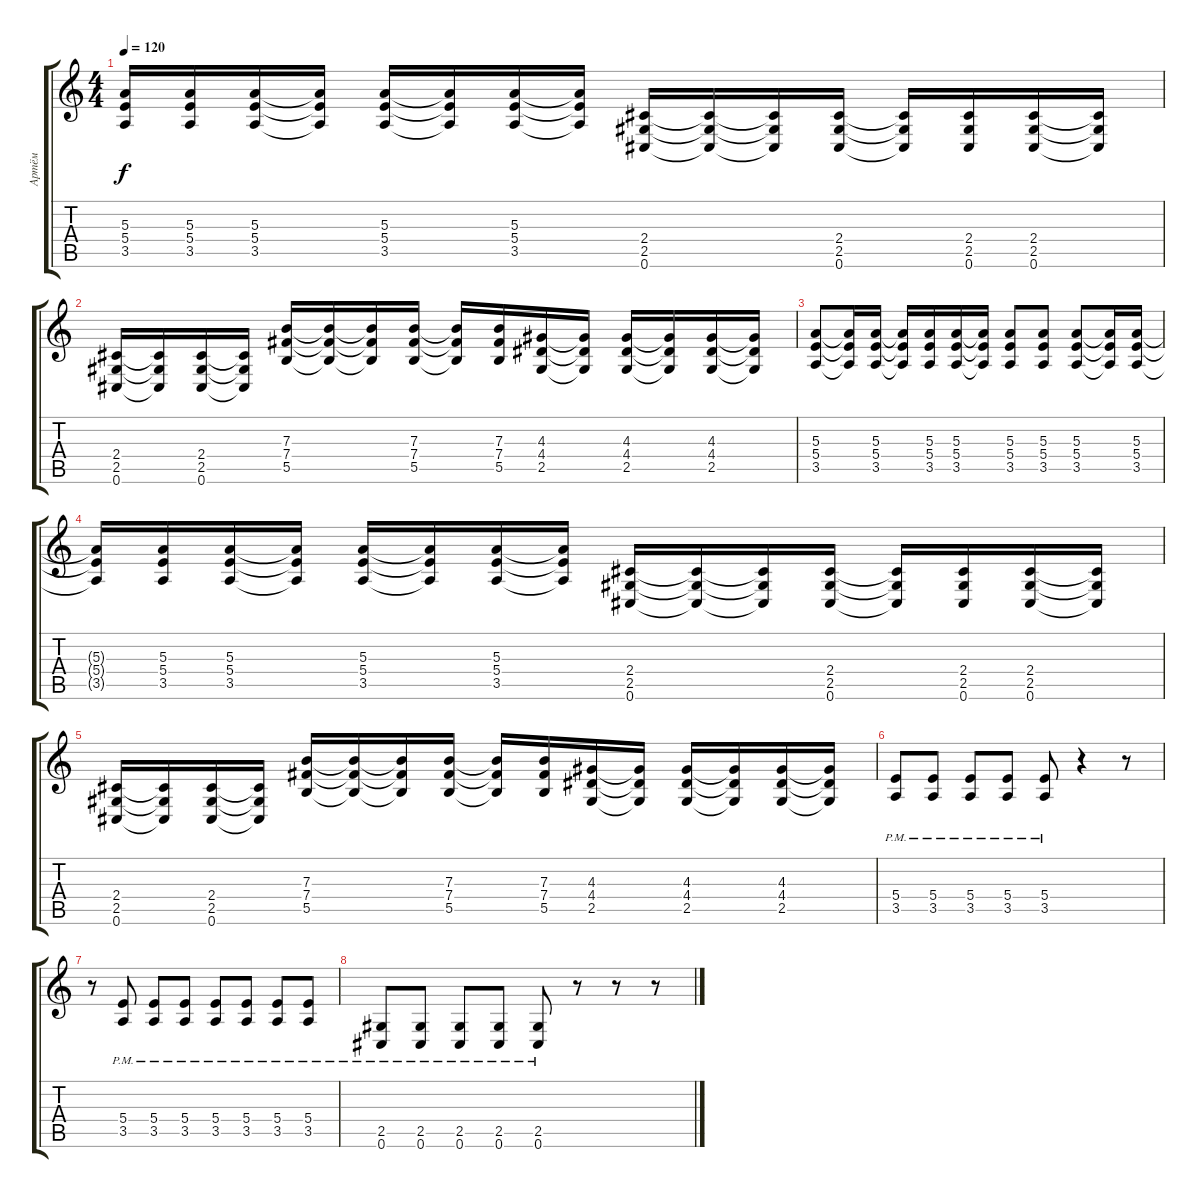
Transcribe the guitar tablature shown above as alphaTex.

\track ("Артём" "Артём") {instrument acousticguitarsteel}
\staff {score tabs}
\tuning (Db4 Ab3 E3 B2 Gb2 Db2) {hide}
\ts (4 4)
\tempo 120
\clef g2
\ks c
(5.3{t} 5.4{t} 3.5{t}).16{dy f} (5.3 5.4 3.5).16 (5.3 5.4 3.5).16 (5.3{t} 5.4{t} 3.5{t}).16 (5.3 5.4 3.5).16 (5.3{t} 5.4{t} 3.5{t}).16 (5.3 5.4 3.5).16 (5.3{t} 5.4{t} 3.5{t}).16 (2.4 2.5 0.6).16 (2.4{t} 2.5{t} 0.6{t}).16 (2.4{t} 2.5{t} 0.6{t}).16 (2.4 2.5 0.6).16 (2.4{t} 2.5{t} 0.6{t}).16 (2.4 2.5 0.6).16 (2.4 2.5 0.6).16 (2.4{t} 2.5{t} 0.6{t}).16 |
(2.4 2.5 0.6).16 (2.4{t} 2.5{t} 0.6{t}).16 (2.4 2.5 0.6).16 (2.4{t} 2.5{t} 0.6{t}).16 (7.3 7.4 5.5).16 (7.3{t} 7.4{t} 5.5{t}).16 (7.3{t} 7.4{t} 5.5{t}).16 (7.3 7.4 5.5).16 (7.3{t} 7.4{t} 5.5{t}).16 (7.3 7.4 5.5).16 (4.3 4.4 2.5).16 (4.3{t} 4.4{t} 2.5{t}).16 (4.3 4.4 2.5).16 (4.3{t} 4.4{t} 2.5{t}).16 (4.3 4.4 2.5).16 (4.3{t} 4.4{t} 2.5{t}).16 |
(5.3 5.4 3.5).8 (5.3{t} 5.4{t} 3.5{t}).16 (5.3 5.4 3.5).16 (5.3{t} 5.4{t} 3.5{t}).16 (5.3 5.4 3.5).16 (5.3 5.4 3.5).16 (5.3{t} 5.4{t} 3.5{t}).16 (5.3 5.4 3.5).8 (5.3 5.4 3.5).8 (5.3 5.4 3.5).8 (5.3{t} 5.4{t} 3.5{t}).16 (5.3 5.4 3.5).16 |
(5.3{t} 5.4{t} 3.5{t}).16 (5.3 5.4 3.5).16 (5.3 5.4 3.5).16 (5.3{t} 5.4{t} 3.5{t}).16 (5.3 5.4 3.5).16 (5.3{t} 5.4{t} 3.5{t}).16 (5.3 5.4 3.5).16 (5.3{t} 5.4{t} 3.5{t}).16 (2.4 2.5 0.6).16 (2.4{t} 2.5{t} 0.6{t}).16 (2.4{t} 2.5{t} 0.6{t}).16 (2.4 2.5 0.6).16 (2.4{t} 2.5{t} 0.6{t}).16 (2.4 2.5 0.6).16 (2.4 2.5 0.6).16 (2.4{t} 2.5{t} 0.6{t}).16 |
(2.4 2.5 0.6).16 (2.4{t} 2.5{t} 0.6{t}).16 (2.4 2.5 0.6).16 (2.4{t} 2.5{t} 0.6{t}).16 (7.3 7.4 5.5).16 (7.3{t} 7.4{t} 5.5{t}).16 (7.3{t} 7.4{t} 5.5{t}).16 (7.3 7.4 5.5).16 (7.3{t} 7.4{t} 5.5{t}).16 (7.3 7.4 5.5).16 (4.3 4.4 2.5).16 (4.3{t} 4.4{t} 2.5{t}).16 (4.3 4.4 2.5).16 (4.3{t} 4.4{t} 2.5{t}).16 (4.3 4.4 2.5).16 (4.3{t} 4.4{t} 2.5{t}).16 |
(5.4 3.5{pm}).8 (5.4 3.5{pm}).8 (5.4 3.5{pm}).8 (5.4 3.5{pm}).8 (5.4 3.5{pm}).8 r.4 r.8 |
r.8 (5.4 3.5{pm}).8 (5.4 3.5{pm}).8 (5.4 3.5{pm}).8 (5.4 3.5{pm}).8 (5.4 3.5{pm}).8 (5.4 3.5{pm}).8 (5.4 3.5{pm}).8 |
(2.5 0.6{pm}).8 (2.5 0.6{pm}).8 (2.5 0.6{pm}).8 (2.5 0.6{pm}).8 (2.5 0.6{pm}).8 r.8 r.8 r.8
